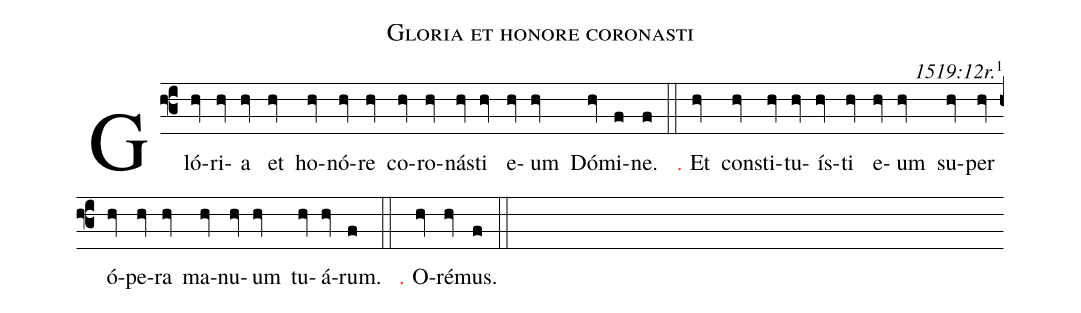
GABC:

name: Gloria et honore coronasti;
commentary: 1519:12r.\footnote{1519:12r omits the response.};
%%
(f3) Gló(hv)ri(hv)a(hv) et(hv) ho(hv)nó(hv)re(hv) co(hv)ro(hv)nás(hv)ti(hv) e(hv)um(hv) Dó(hv)mi(f)ne.(f) (::)

<c>℟.</c> Et(hv) con(hv)sti(hv)tu(hv)ís(hv)ti(hv) e(hv)um(hv) su(hv)per(hv) ó(hv)pe(hv)ra(hv) ma(hv)nu(hv)um(hv) tu(hv)á(hv)rum.(f) (::)

<c>℣.</c> O(hv)ré(hv)mus.(f) (::)
